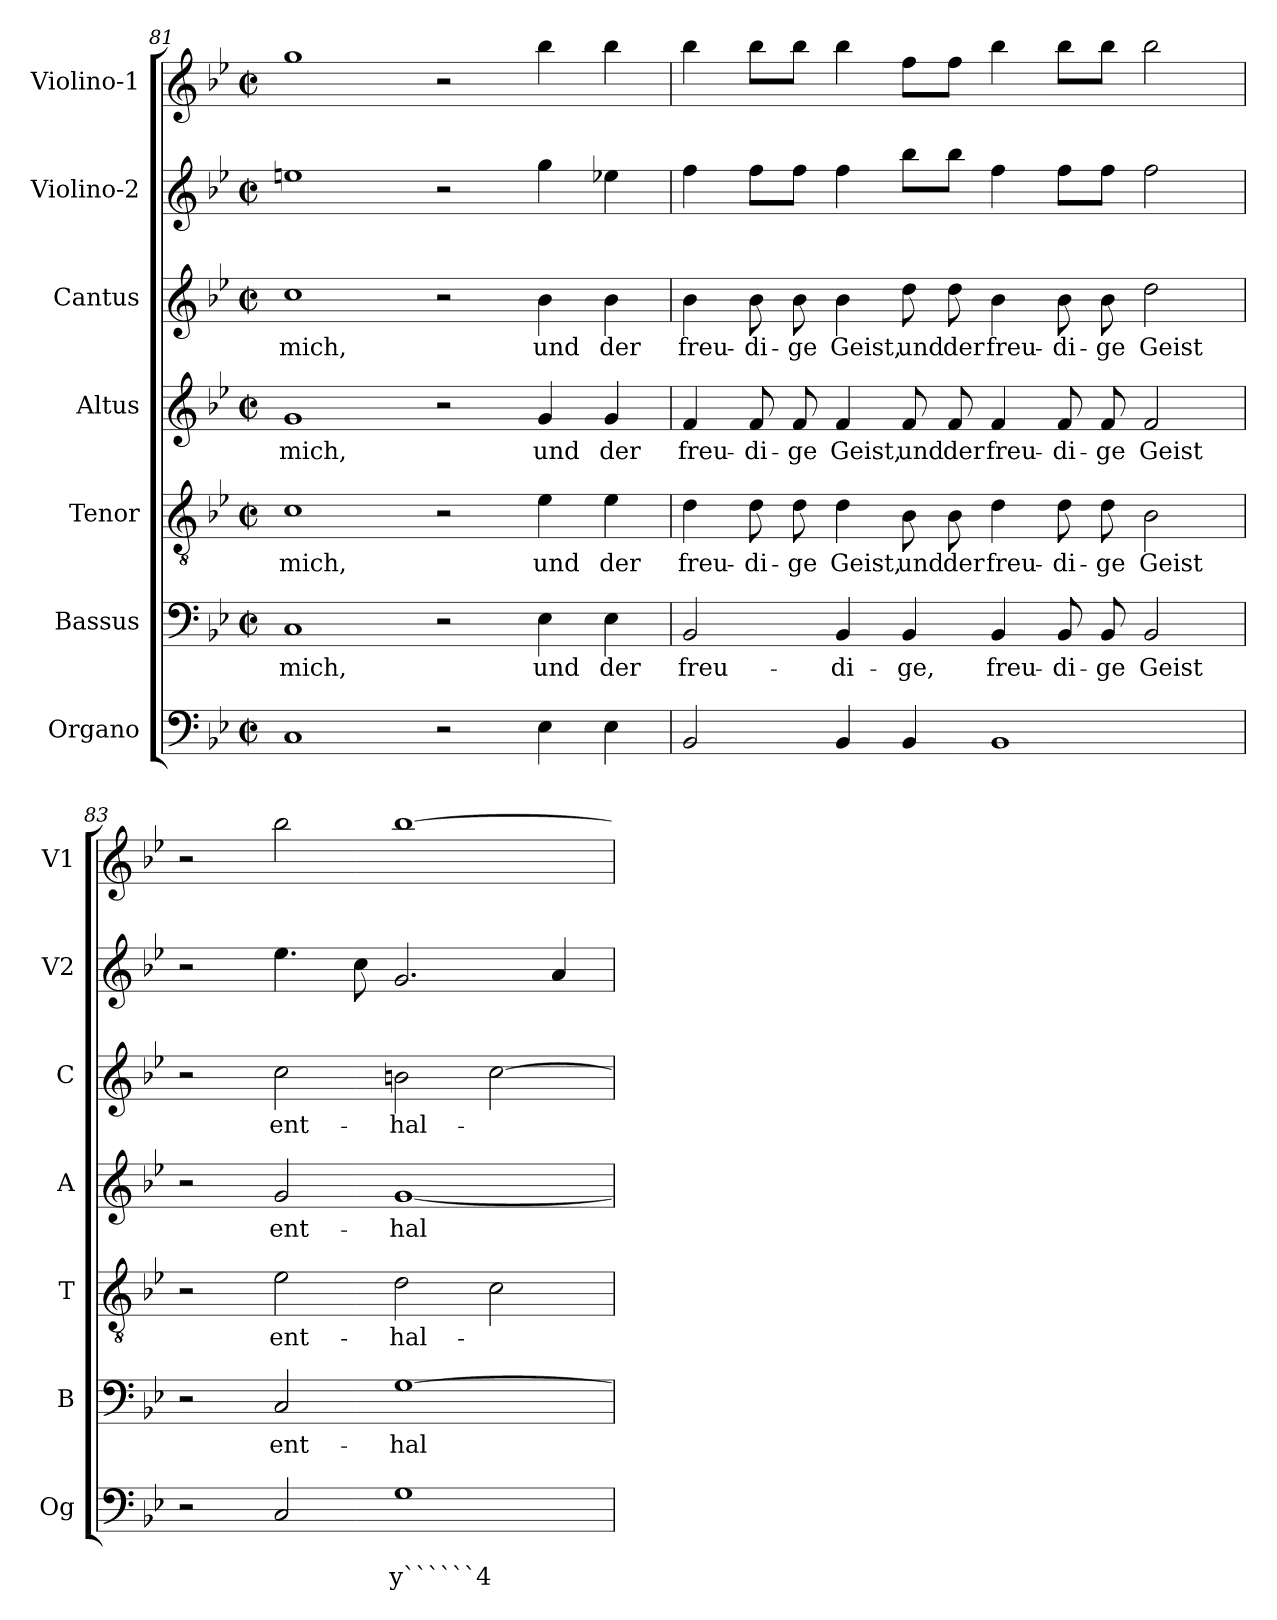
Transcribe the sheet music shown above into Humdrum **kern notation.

**kern	**text	**text	**kern	**text	**kern	**text	**kern	**text	**kern	**text	**kern	**kern
*part7	*part7	*part7	*part6	*part6	*part5	*part5	*part4	*part4	*part3	*part3	*part2	*part1
*staff7	*staff7	*staff7	*staff6	*staff6	*staff5	*staff5	*staff4	*staff4	*staff3	*staff3	*staff2	*staff1
*I"Organo	*	*	*I"Bassus	*	*I"Tenor	*	*I"Altus	*	*I"Cantus	*	*I"Violino-2	*I"Violino-1
*I'Og	*	*	*I'B	*	*I'T	*	*I'A	*	*I'C	*	*I'V2	*I'V1
*clefF4	*	*	*clefF4	*	*clefGv2	*	*clefG2	*	*clefG2	*	*clefG2	*clefG2
*k[b-e-]	*	*	*k[b-e-]	*	*k[b-e-]	*	*k[b-e-]	*	*k[b-e-]	*	*k[b-e-]	*k[b-e-]
*B-:	*	*	*B-:	*	*B-:	*	*B-:	*	*B-:	*	*B-:	*B-:
*M2/2	*	*	*M2/2	*	*M2/2	*	*M2/2	*	*M2/2	*	*M2/2	*M2/2
*met(c|)	*	*	*met(c|)	*	*met(c|)	*	*met(c|)	*	*met(c|)	*	*met(c|)	*met(c|)
=81	=81	=81	=81	=81	=81	=81	=81	=81	=81	=81	=81	=81
!	!	!	!	!LO:LY:b	!	!	!	!	!	!	!	!
!	!	!	!	!	!	!LO:LY:b	!	!	!	!	!	!
!	!	!	!	!	!	!	!	!LO:LY:b	!	!	!	!
!	!	!	!	!	!	!	!	!	!	!LO:LY:b	!	!
1C	.	.	1C	mich,	1c	mich,	1g	mich,	1cc	mich,	1een	1gg
2r	.	.	2r	.	2r	.	2r	.	2r	.	2r	2r
!	!	!	!	!LO:LY:b	!	!	!	!	!	!	!	!
!	!	!	!	!	!	!LO:LY:b	!	!	!	!	!	!
!	!	!	!	!	!	!	!	!LO:LY:b	!	!	!	!
!	!	!	!	!	!	!	!	!	!	!LO:LY:b	!	!
4E-\	.	.	4E-\	und	4e-\	und	4g/	und	4b-\	und	4gg\	4bb-\
!	!	!	!	!LO:LY:b	!	!	!	!	!	!	!	!
!	!	!	!	!	!	!LO:LY:b	!	!	!	!	!	!
!	!	!	!	!	!	!	!	!LO:LY:b	!	!	!	!
!	!	!	!	!	!	!	!	!	!	!LO:LY:b	!	!
4E-\	.	.	4E-\	der	4e-\	der	4g/	der	4b-\	der	4ee-X\	4bb-\
!!LO:LB:g=z
=82	=82	=82	=82	=82	=82	=82	=82	=82	=82	=82	=82	=82
!	!	!	!	!LO:LY:b	!	!	!	!	!	!	!	!
!	!	!	!	!	!	!LO:LY:b	!	!	!	!	!	!
!	!	!	!	!	!	!	!	!LO:LY:b	!	!	!	!
!	!	!	!	!	!	!	!	!	!	!LO:LY:b	!	!
2BB-/	.	.	2BB-/	freu-	4d\	freu-	4f/	freu-	4b-\	freu-	4ff\	4bb-\
!	!	!	!	!	!	!LO:LY:b	!	!	!	!	!	!
!	!	!	!	!	!	!	!	!LO:LY:b	!	!	!	!
!	!	!	!	!	!	!	!	!	!	!LO:LY:b	!	!
.	.	.	.	.	8d\	-di-	8f/	-di-	8b-\	-di-	8ff\L	8bb-\L
!	!	!	!	!	!	!LO:LY:b	!	!	!	!	!	!
!	!	!	!	!	!	!	!	!LO:LY:b	!	!	!	!
!	!	!	!	!	!	!	!	!	!	!LO:LY:b	!	!
.	.	.	.	.	8d\	-ge	8f/	-ge	8b-\	-ge	8ff\J	8bb-\J
!	!	!	!	!LO:LY:b	!	!	!	!	!	!	!	!
!	!	!	!	!	!	!LO:LY:b	!	!	!	!	!	!
!	!	!	!	!	!	!	!	!LO:LY:b	!	!	!	!
!	!	!	!	!	!	!	!	!	!	!LO:LY:b	!	!
4BB-/	.	.	4BB-/	-di-	4d\	Geist,	4f/	Geist,	4b-\	Geist,	4ff\	4bb-\
!	!	!	!	!LO:LY:b	!	!	!	!	!	!	!	!
!	!	!	!	!	!	!LO:LY:b	!	!	!	!	!	!
!	!	!	!	!	!	!	!	!LO:LY:b	!	!	!	!
!	!	!	!	!	!	!	!	!	!	!LO:LY:b	!	!
4BB-/	.	.	4BB-/	-ge,	8B-\	und	8f/	und	8dd\	und	8bb-\L	8ff\L
!	!	!	!	!	!	!LO:LY:b	!	!	!	!	!	!
!	!	!	!	!	!	!	!	!LO:LY:b	!	!	!	!
!	!	!	!	!	!	!	!	!	!	!LO:LY:b	!	!
.	.	.	.	.	8B-\	der	8f/	der	8dd\	der	8bb-\J	8ff\J
!	!	!	!	!LO:LY:b	!	!	!	!	!	!	!	!
!	!	!	!	!	!	!LO:LY:b	!	!	!	!	!	!
!	!	!	!	!	!	!	!	!LO:LY:b	!	!	!	!
!	!	!	!	!	!	!	!	!	!	!LO:LY:b	!	!
1BB-	.	.	4BB-/	freu-	4d\	freu-	4f/	freu-	4b-\	freu-	4ff\	4bb-\
!	!	!	!	!LO:LY:b	!	!	!	!	!	!	!	!
!	!	!	!	!	!	!LO:LY:b	!	!	!	!	!	!
!	!	!	!	!	!	!	!	!LO:LY:b	!	!	!	!
!	!	!	!	!	!	!	!	!	!	!LO:LY:b	!	!
.	.	.	8BB-/	-di-	8d\	-di-	8f/	-di-	8b-\	-di-	8ff\L	8bb-\L
!	!	!	!	!LO:LY:b	!	!	!	!	!	!	!	!
!	!	!	!	!	!	!LO:LY:b	!	!	!	!	!	!
!	!	!	!	!	!	!	!	!LO:LY:b	!	!	!	!
!	!	!	!	!	!	!	!	!	!	!LO:LY:b	!	!
.	.	.	8BB-/	-ge	8d\	-ge	8f/	-ge	8b-\	-ge	8ff\J	8bb-\J
!	!	!	!	!LO:LY:b	!	!	!	!	!	!	!	!
!	!	!	!	!	!	!LO:LY:b	!	!	!	!	!	!
!	!	!	!	!	!	!	!	!LO:LY:b	!	!	!	!
!	!	!	!	!	!	!	!	!	!	!LO:LY:b	!	!
.	.	.	2BB-/	Geist	2B-\	Geist	2f/	Geist	2dd\	Geist	2ff\	2bb-\
=83	=83	=83	=83	=83	=83	=83	=83	=83	=83	=83	=83	=83
2r	.	.	2r	.	2r	.	2r	.	2r	.	2r	2r
!	!	!	!	!LO:LY:b	!	!	!	!	!	!	!	!
!	!	!	!	!	!	!LO:LY:b	!	!	!	!	!	!
!	!	!	!	!	!	!	!	!LO:LY:b	!	!	!	!
!	!	!	!	!	!	!	!	!	!	!LO:LY:b	!	!
2C/	.	.	2C/	ent-	2e-\	ent-	2g/	ent-	2cc\	ent-	4.ee-\	2bb-\
.	.	.	.	.	.	.	.	.	.	.	8cc\	.
!	!	!LO:LY:b	!	!	!	!	!	!	!	!	!	!
!	!	!	!	!LO:LY:b	!	!	!	!	!	!	!	!
!	!	!	!	!	!	!LO:LY:b	!	!	!	!	!	!
!	!	!	!	!	!	!	!	!LO:LY:b	!	!	!	!
!	!	!	!	!	!	!	!	!	!	!LO:LY:b	!	!
1G	.	y``````4	[1G	-hal-	2d\	-hal-	[1g	-hal-	2bn\	-hal-	2.g/	[1bb-
.	.	.	.	.	2c\	.	.	.	[2cc\	.	.	.
.	.	.	.	.	.	.	.	.	.	.	4a/	.
=	=	=	=	=	=	=	=	=	=	=	=	=
*-	*-	*-	*-	*-	*-	*-	*-	*-	*-	*-	*-	*-
